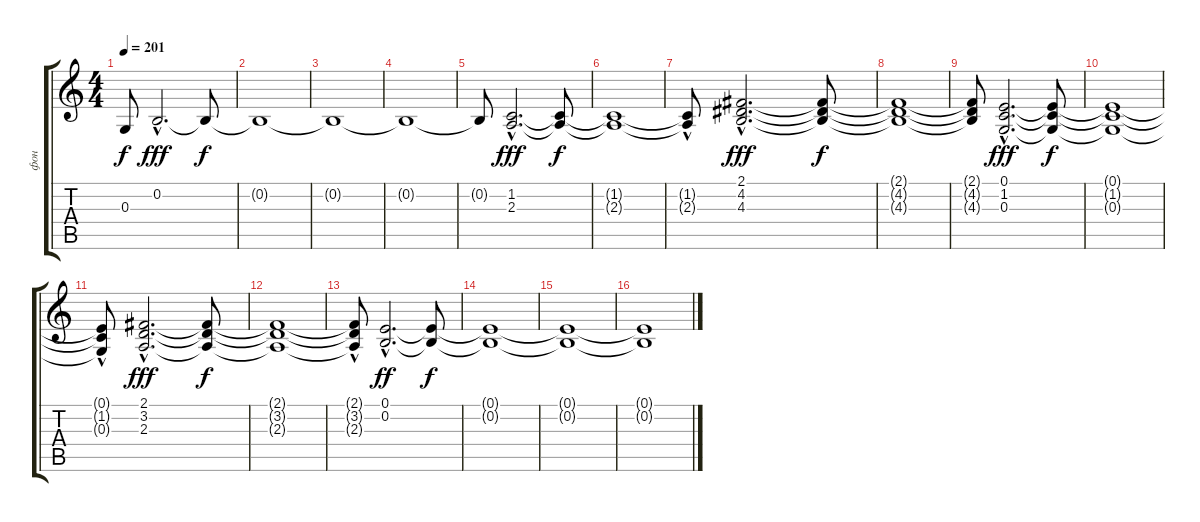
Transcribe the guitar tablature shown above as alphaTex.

\track ("фон" "фон") {instrument lead3calliope}
\staff {score tabs}
\tuning (E4 B3 G3 D3 A2 E2) {hide}
\ts (4 4)
\tempo 201
\clef g2
\ks c
0.3{t}.8{dy f} 0.2{hac}.2{d dy fff} 0.2{t}.8{dy f} |
0.2{t}.1 |
0.2{t}.1 |
0.2{t}.1 |
0.2{t}.8 (1.2{hac} 2.3{hac}).2{d dy fff} (1.2{t} 2.3{t}).8{dy f} |
(1.2{t} 2.3{t}).1 |
(1.2{hac t} 2.3{t}).8 (2.1{hac} 4.2{hac} 4.3{hac}).2{d dy fff} (2.1{t} 4.2{t} 4.3{t}).8{dy f} |
(2.1{t} 4.2{t} 4.3{t}).1 |
(2.1{t} 4.2{t} 4.3{t}).8 (0.1{hac} 1.2{hac} 0.3{hac}).2{d dy fff} (0.1{t} 1.2{t} 0.3{t}).8{dy f} |
(0.1{t} 1.2{t} 0.3{t}).1 |
(0.1{hac t} 1.2{t} 0.3{hac t}).8 (2.1{hac} 3.2{hac} 2.3{hac}).2{d dy fff} (2.1{t} 3.2{t} 2.3{t}).8{dy f} |
(2.1{t} 3.2{t} 2.3{t}).1 |
(2.1{hac t} 3.2{hac t} 2.3{t}).8 (0.1{hac} 0.2{hac}).2{d dy ff} (0.1{t} 0.2{t}).8{dy f} |
(0.1{t} 0.2{t}).1 |
(0.1{t} 0.2{t}).1 |
(0.1{t} 0.2{t}).1
